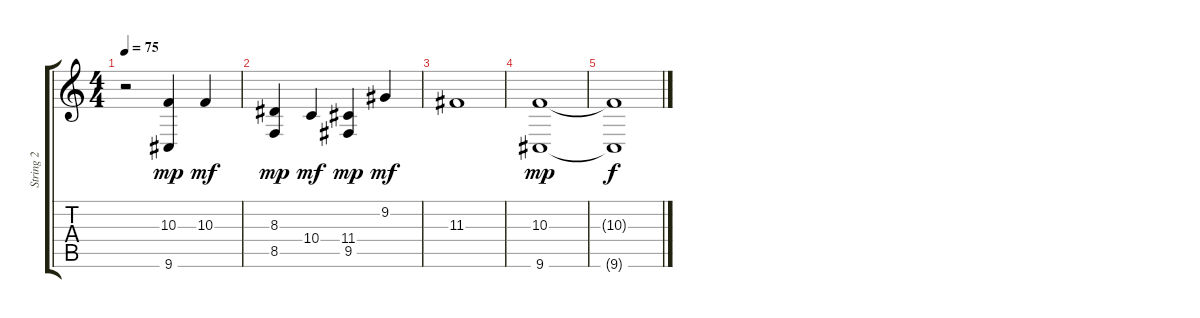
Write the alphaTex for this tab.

\track ("String 2" "String 2") {instrument stringensemble2}
\staff {score tabs}
\tuning (E4 B3 G3 D3 A2 E2) {hide}
\ts (4 4)
\tempo 75
\clef g2
\ks c
r.2{dy mf} (10.3 9.6).4{dy mp} 10.3.4{dy mf} |
(8.3 8.5).4{dy mp} 10.4.4{dy mf} (11.4 9.5).4{dy mp} 9.2.4{dy mf} |
11.3.1 |
(10.3 9.6).1{dy mp} |
(10.3{t} 9.6{t}).1{dy f}
